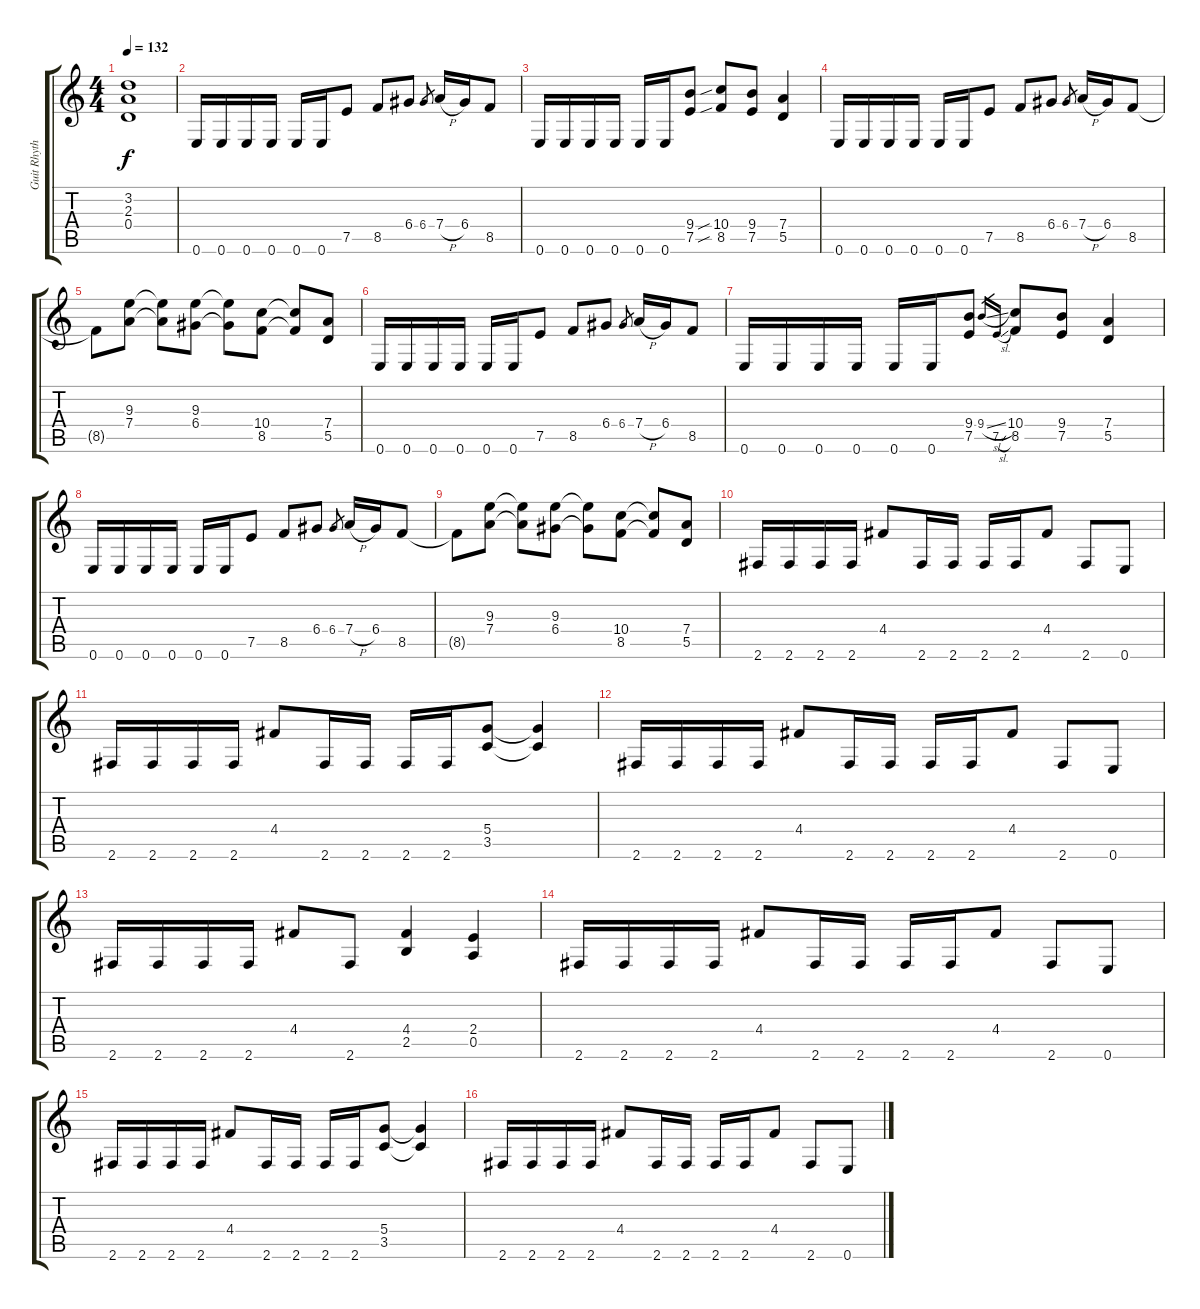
\track ("Guit Rhythm 2" "Guit Rhyth") {instrument overdrivenguitar}
\staff {score tabs}
\tuning (E4 B3 G3 D3 A2 E2) {hide}
\ts (4 4)
\tempo 132
\clef g2
\ks c
(3.2{t} 2.3{t} 0.4{t}).1{dy f} |
0.6.16 0.6.16 0.6.16 0.6.16 0.6.16 0.6.16 7.5.8 8.5.8 6.4.8 6.4.8{gr} 7.4{h}.16 6.4.16 8.5.8 |
0.6.16 0.6.16 0.6.16 0.6.16 0.6.16 0.6.16 (9.4 7.5).8 (10.4{sib} 8.5{sib}).8 (9.4 7.5).8 (7.4 5.5).4 |
0.6.16 0.6.16 0.6.16 0.6.16 0.6.16 0.6.16 7.5.8 8.5.8 6.4.8 6.4.8{gr} 7.4{h}.16 6.4.16 8.5.8 |
8.5{t}.8 (9.3 7.4).8 (9.3{t} 7.4{t}).8 (9.3 6.4).8 (9.3{t} 6.4{t}).8 (10.4 8.5).8 (10.4{t} 8.5{t}).8 (7.4 5.5).8 |
0.6.16 0.6.16 0.6.16 0.6.16 0.6.16 0.6.16 7.5.8 8.5.8 6.4.8 6.4.8{gr} 7.4{h}.16 6.4.16 8.5.8 |
0.6.16 0.6.16 0.6.16 0.6.16 0.6.16 0.6.16 (9.4 7.5).8 9.4{sl}.16{gr} 7.5{sl}.16{gr} (10.4 8.5).8 (9.4 7.5).8 (7.4 5.5).4 |
0.6.16 0.6.16 0.6.16 0.6.16 0.6.16 0.6.16 7.5.8 8.5.8 6.4.8 6.4.8{gr} 7.4{h}.16 6.4.16 8.5.8 |
8.5{t}.8 (9.3 7.4).8 (9.3{t} 7.4{t}).8 (9.3 6.4).8 (9.3{t} 6.4{t}).8 (10.4 8.5).8 (10.4{t} 8.5{t}).8 (7.4 5.5).8 |
2.6.16 2.6.16 2.6.16 2.6.16 4.4.8 2.6.16 2.6.16 2.6.16 2.6.16 4.4.8 2.6.8 0.6.8 |
2.6.16 2.6.16 2.6.16 2.6.16 4.4.8 2.6.16 2.6.16 2.6.16 2.6.16 (5.4 3.5).8 (5.4{t} 3.5{t}).4 |
2.6.16 2.6.16 2.6.16 2.6.16 4.4.8 2.6.16 2.6.16 2.6.16 2.6.16 4.4.8 2.6.8 0.6.8 |
2.6.16 2.6.16 2.6.16 2.6.16 4.4.8 2.6.8 (4.4 2.5).4 (2.4 0.5).4 |
2.6.16 2.6.16 2.6.16 2.6.16 4.4.8 2.6.16 2.6.16 2.6.16 2.6.16 4.4.8 2.6.8 0.6.8 |
2.6.16 2.6.16 2.6.16 2.6.16 4.4.8 2.6.16 2.6.16 2.6.16 2.6.16 (5.4 3.5).8 (5.4{t} 3.5{t}).4 |
2.6.16 2.6.16 2.6.16 2.6.16 4.4.8 2.6.16 2.6.16 2.6.16 2.6.16 4.4.8 2.6.8 0.6.8
